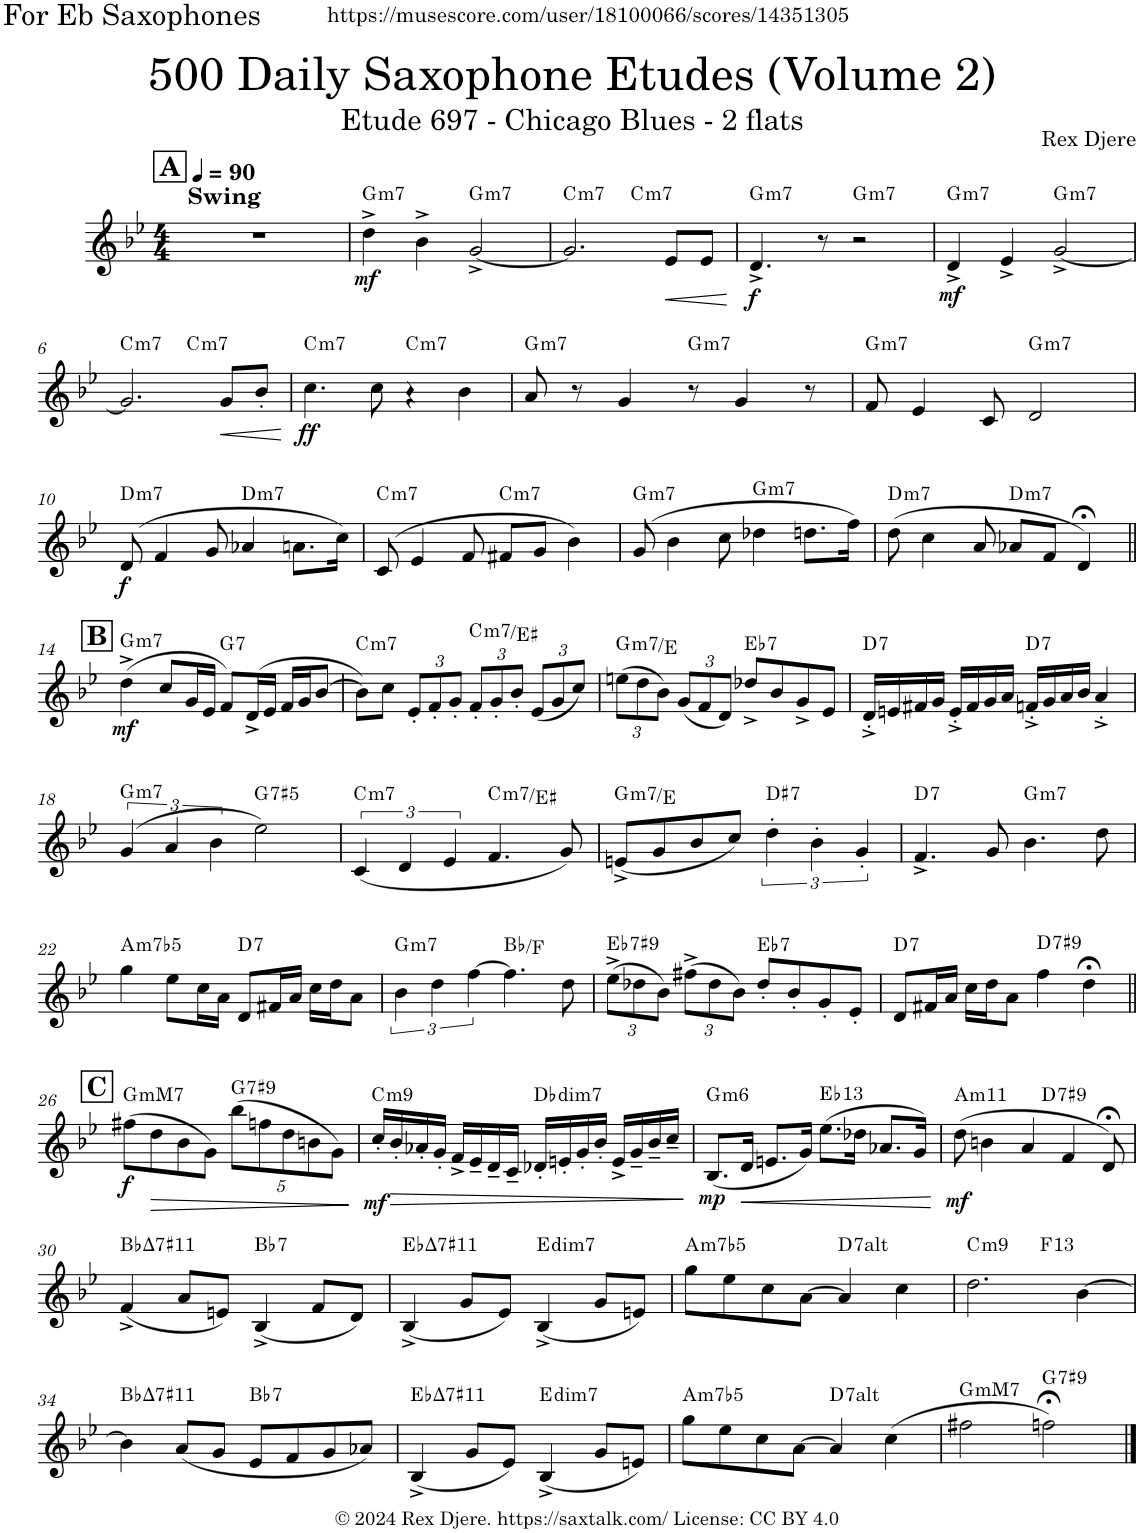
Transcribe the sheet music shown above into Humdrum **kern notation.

**kern	**dynam	**harte
*part1	*part1	*part1
*staff1	*staff1	*
*I"Alto Saxophone	*	*
*I'A. Sax.	*	*
*clefG2	*	*
*Trd5c9	*	*
*k[b-e-]	*	*
*M4/4	*	*
*MM90	*	*
!!LO:REH:place=s1:a:B:cj:fs=14:t=A
=1	=1	=1
!LO:TX:a:B:t=Swing	!	!
1r	.	.
=2	=2	=2
!	!LO:DY:b	!LO:H:kt=m7
4dd^\	mf	G:min7
4b-^\	.	.
!	!	!LO:H:kt=m7
[2g^/	.	G:min7
=3	=3	=3
!	!	!LO:H:kt=m7
*^	*	*
2.g/]	2ryy	.	C:min7
!	!	!	!LO:H:kt=m7
.	2ryy	.	C:min7
!	!	!LO:HP:b	!
8e-/L	.	<	.
8e-/J	.	.	.
.	.	[	.
=4	=4	=4	=4
!	!	!LO:DY:b	!LO:H:kt=m7
*v	*v	*	*
4.d^/	f	G:min7
8r	.	.
!	!	!LO:H:kt=m7
2r	.	G:min7
=5	=5	=5
!	!LO:DY:b	!LO:H:kt=m7
4d^/	mf	G:min7
4e-^/	.	.
!	!	!LO:H:kt=m7
[2g^/	.	G:min7
!!LO:LB:g=z
=6	=6	=6
!	!	!LO:H:kt=m7
*^	*	*
2.g/]	2ryy	.	C:min7
!	!	!	!LO:H:kt=m7
.	2ryy	.	C:min7
!	!	!LO:HP:b	!
8g/L	.	<	.
8b-'/J	.	.	.
.	.	[	.
=7	=7	=7	=7
!	!	!LO:DY:b	!LO:H:kt=m7
*v	*v	*	*
4.cc\	ff	C:min7
8cc\	.	.
!	!	!LO:H:kt=m7
4ra	.	C:min7
4b-\	.	.
=8	=8	=8
!	!	!LO:H:kt=m7
8a/	.	G:min7
8r	.	.
4g/	.	.
!	!	!LO:H:kt=m7
8r	.	G:min7
4g/	.	.
8r	.	.
=9	=9	=9
!	!	!LO:H:kt=m7
8f/	.	G:min7
4e-/	.	.
8c/	.	.
!	!	!LO:H:kt=m7
2d/	.	G:min7
!!LO:LB:g=z
=10	=10	=10
!	!LO:DY:b	!LO:H:kt=m7
(8d/	f	D:min7
4f/	.	.
8g/	.	.
!	!	!LO:H:kt=m7
4a-X/	.	D:min7
8.an\L	.	.
16cc\Jk)	.	.
=11	=11	=11
!	!	!LO:H:kt=m7
(8c/	.	C:min7
4e-/	.	.
8f/	.	.
!	!	!LO:H:kt=m7
8f#X/L	.	C:min7
8g/J	.	.
4b-\)	.	.
=12	=12	=12
!	!	!LO:H:kt=m7
(8g/	.	G:min7
4b-\	.	.
8cc\	.	.
!	!	!LO:H:kt=m7
4dd-X\	.	G:min7
8.ddn\L	.	.
16ff\Jk)	.	.
=13	=13	=13
!	!	!LO:H:kt=m7
(8dd\	.	D:min7
4cc\	.	.
8a/	.	.
!	!	!LO:H:kt=m7
8a-X/L	.	D:min7
8f/J	.	.
4d;</)	.	.
!!LO:LB:g=z
!!LO:REH:place=s1:a:B:cj:fs=14:t=B
=14||	=14||	=14||
!	!LO:DY:b	!LO:H:kt=m7
(4dd^\	mf	G:min7
8cc/L	.	.
16g/L	.	.
16e-/JJ	.	.
!	!	!LO:H:kt=7
8f/L)	.	G:7
(16d^/L	.	.
16e-/JJ	.	.
16f/LL	.	.
16g/J	.	.
[8b-/J	.	.
=15	=15	=15
!	!	!LO:H:kt=m7
8b-\L])	.	C:min7
8cc\J	.	.
*Xbrackettup	*	*
12e-'/L	.	.
12f'/	.	.
12g'/J	.	.
!	!	!LO:H:kt=m7
12f'/L	.	C:min7/#3
12g'/	.	.
12b-'/J	.	.
(12e-/L	.	.
12g/	.	.
12cc/J)	.	.
=16	=16	=16
!	!	!LO:H:kt=m7
(12een\L	.	G:min7/6
12dd\	.	.
12b-\J)	.	.
(12g/L	.	.
12f/	.	.
12d/J)	.	.
!	!	!LO:H:kt=7
8dd-X^/L	.	Eb:7
8b-/	.	.
8g^/	.	.
8e-/J	.	.
=17	=17	=17
!	!	!LO:H:kt=7
16d^'/LL	.	D:7
16en/	.	.
16f#X/	.	.
16g/JJ	.	.
16e^'/LL	.	.
16f#/	.	.
16g/	.	.
16a/JJ	.	.
!	!	!LO:H:kt=7
16fn^'/LL	.	D:7
16g/	.	.
16a/	.	.
16b-/JJ	.	.
4a^'/	.	.
!!LO:LB:g=z
=18	=18	=18
*k[b-e-]	*	*
*brackettup	*	*
!	!	!LO:H:kt=m7
(6g/	.	G:min7
6a/	.	.
6b-\	.	.
!	!	!LO:H:kt=7
2ee-\)	.	G:(3,#5,b7)
=19	=19	=19
!	!	!LO:H:kt=m7
(<6c/	.	C:min7
6d/	.	.
6e-/	.	.
!	!	!LO:H:kt=m7
4.f/	.	C:min7/#3
8g/)	.	.
=20	=20	=20
!	!	!LO:H:kt=m7
(8en^/L	.	G:min7/6
8g/	.	.
8b-/	.	.
8cc/J)	.	.
!	!	!LO:H:kt=7
6dd'\	.	D#:7
6b-'\	.	.
6g'/	.	.
=21	=21	=21
!	!	!LO:H:kt=7
4.f^/	.	D:7
8g/	.	.
!	!	!LO:H:kt=m7
4.b-\	.	G:min7
8dd\	.	.
!!LO:LB:g=z
=22	=22	=22
!	!	!LO:H:kt=m7b5
4gg\	.	A:hdim7
8ee-\L	.	.
16cc\L	.	.
16a\JJ	.	.
!	!	!LO:H:kt=7
8d/L	.	D:7
16f#X/L	.	.
16a/JJ	.	.
16cc\LL	.	.
16dd\J	.	.
8a\J	.	.
=23	=23	=23
!	!	!LO:H:kt=m7
6b-\	.	G:min7
6dd\	.	.
[6ff\	.	.
4.ff\]	.	Bb:maj/5
8dd\	.	.
=24	=24	=24
*Xbrackettup	*	*
!	!	!LO:H:kt=7
(12ee-^\L	.	Eb:7(#9)
12dd-X\	.	.
12b-\J)	.	.
(12ff#X^\L	.	.
12dd-\	.	.
12b-\J)	.	.
!	!	!LO:H:kt=7
8dd-'/L	.	Eb:7
8b-'/	.	.
8g'/	.	.
8e-'/J	.	.
=25	=25	=25
!	!	!LO:H:kt=7
8d/L	.	D:7
16f#X/L	.	.
16a/JJ	.	.
16cc\LL	.	.
16dd\J	.	.
8a\J	.	.
!	!	!LO:H:kt=7
4ff\	.	D:7(#9)
4dd;<\	.	.
!!LO:LB:g=z
!!LO:REH:place=s1:a:B:cj:fs=14:t=C
=26||	=26||	=26||
!	!LO:DY:b	!LO:H:kt=mM7
(8ff#X\L	f	G:minmaj7
!	!LO:HP:b	!
8dd\	>	.
8b-\	.	.
8g\J)	.	.
!	!	!LO:H:kt=7
(10bb-\L	.	G:7(#9)
10ffn\	.	.
10dd\	.	.
10bn\	.	.
10g\J)	.	.
.	]	.
=27	=27	=27
!	!LO:DY:b	!LO:H:kt=m9
16cc'/LL	mf	C:min9
!	!LO:HP:b	!
16b-'/	>	.
16a-X'/	.	.
16g'/JJ	.	.
16f^/LL	.	.
16e-~/	.	.
16d~/	.	.
16c~/JJ	.	.
!	!	!LO:H:kt=dim7
16d-X'/LL	.	Db:dim7
16en'/	.	.
16g'/	.	.
16b-'/JJ	.	.
16e^/LL	.	.
16g~/	.	.
16b-~/	.	.
16cc~/JJ	.	.
.	]	.
=28	=28	=28
!	!LO:DY:b	!LO:H:kt=m6
(8.B-/L	mp	G:min6
!	!LO:HP:b	!
16d/Jk	<	.
8.en/L	.	.
16g/Jk)	.	.
!	!	!LO:H:kt=13
(8.ee-\L	.	Eb:9(11,13)
16dd-X\Jk	.	.
8.a-X/L	.	.
16g/Jk)	.	.
.	[	.
=29	=29	=29
!	!LO:DY:b	!LO:H:kt=m11
*^	*	*
(8dd\	2ryy	mf	A:min9(11)
4bn\	.	.	.
4a/	.	.	.
!	!	!	!LO:H:kt=7
.	2ryy	.	D:7(#9)
4f/	.	.	.
8d;</)	.	.	.
!!LO:LB:g=z	!!
=30	=30	=30	=30
!	!	!	!LO:H:kt=7
*v	*v	*	*
(4f^/	.	Bb:maj7(#11)
8a/L	.	.
8en/J)	.	.
!	!	!LO:H:kt=7
(4B-^/	.	Bb:7
8f/L	.	.
8d/J)	.	.
=31	=31	=31
!	!	!LO:H:kt=7
(4B-^/	.	Eb:maj7(#11)
8g/L	.	.
8e-/J)	.	.
!	!	!LO:H:kt=dim7
(4B-^/	.	E:dim7
8g/L	.	.
8en/J)	.	.
=32	=32	=32
!	!	!LO:H:kt=m7b5
8gg\L	.	A:hdim7
8ee-\	.	.
8cc\	.	.
[8a\J	.	.
!	!	!LO:H:kt=7
4a/]	.	D:(3,b5,#5,b7,b9,#9)
4cc\	.	.
=33	=33	=33
!	!	!LO:H:kt=m9
*^	*	*
2.dd\	2ryy	.	C:min9
!	!	!	!LO:H:kt=13
.	2ryy	.	F:9(11,13)
[4b-\	.	.	.
!!LO:LB:g=z	!!
=34	=34	=34	=34
!	!	!	!LO:H:kt=7
*v	*v	*	*
4b-\]	.	Bb:maj7(#11)
(8a/L	.	.
8g/J	.	.
!	!	!LO:H:kt=7
8e-/L	.	Bb:7
8f/	.	.
8g/	.	.
8a-X/J)	.	.
=35	=35	=35
!	!	!LO:H:kt=7
(4B-^/	.	Eb:maj7(#11)
8g/L	.	.
8e-/J)	.	.
!	!	!LO:H:kt=dim7
(4B-^/	.	E:dim7
8g/L	.	.
8en/J)	.	.
=36	=36	=36
!	!	!LO:H:kt=m7b5
8gg\L	.	A:hdim7
8ee-\	.	.
8cc\	.	.
[8a\J	.	.
!	!	!LO:H:kt=7
4a/]	.	D:(3,b5,#5,b7,b9,#9)
(4cc\	.	.
=37	=37	=37
!	!	!LO:H:kt=mM7
2ff#X\	.	G:minmaj7
!	!	!LO:H:kt=7
2ffn;<\)	.	G:7(#9)
==	==	==
*-	*-	*-
